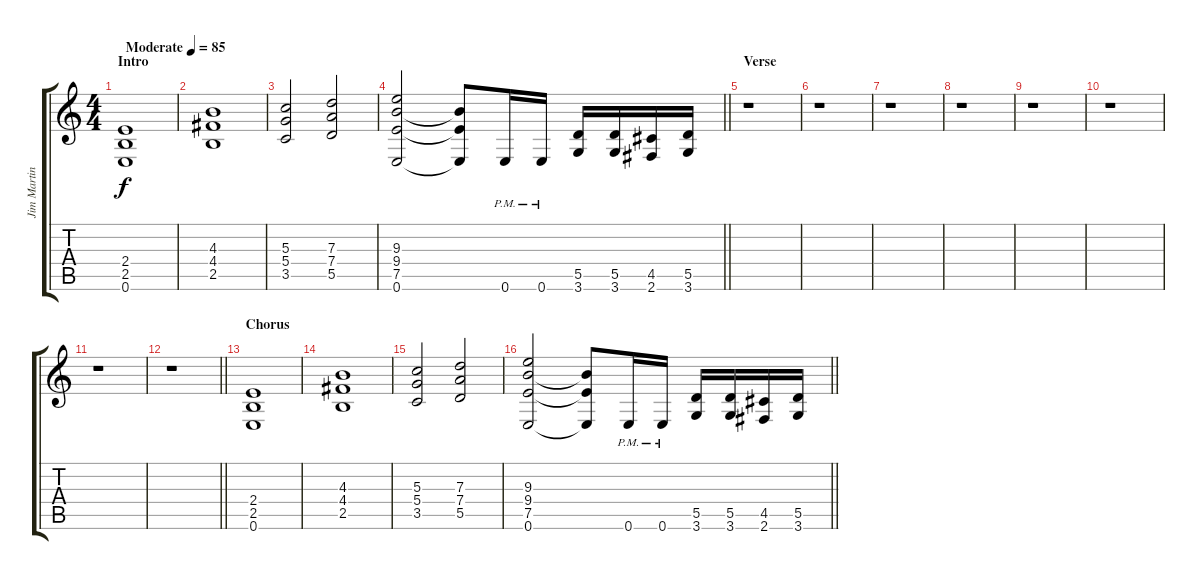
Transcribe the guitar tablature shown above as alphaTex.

\track ("Jim Martin (Guitar 1)" "Jim Martin") {instrument distortionguitar}
\staff {score tabs}
\tuning (E4 B3 G3 D3 A2 E2) {hide}
\ts (4 4)
\section ("" "Intro")
\tempo (85 "Moderate")
\clef g2
\ks c
(2.4 2.5 0.6).1{dy f instrument distortionguitar} |
(4.3 4.4 2.5).1 |
(5.3 5.4 3.5).2 (7.3 7.4 5.5).2 |
\barLineRight lightlight
(9.3 9.4 7.5 0.6).2 (9.4{t} 7.5{t} 0.6{t}).8 0.6{pm}.16 0.6{pm}.16 (5.5 3.6).16 (5.5 3.6).16 (4.5 2.6).16 (5.5 3.6).16 |
\section ("" "Verse")
r.1 |
r.1 |
r.1 |
r.1 |
r.1 |
r.1 |
r.1 |
\barLineRight lightlight
r.1 |
\section ("" "Chorus")
(2.4 2.5 0.6).1 |
(4.3 4.4 2.5).1 |
(5.3 5.4 3.5).2 (7.3 7.4 5.5).2 |
\barLineRight lightlight
(9.3 9.4 7.5 0.6).2 (9.4{t} 7.5{t} 0.6{t}).8 0.6{pm}.16 0.6{pm}.16 (5.5 3.6).16 (5.5 3.6).16 (4.5 2.6).16 (5.5 3.6).16
